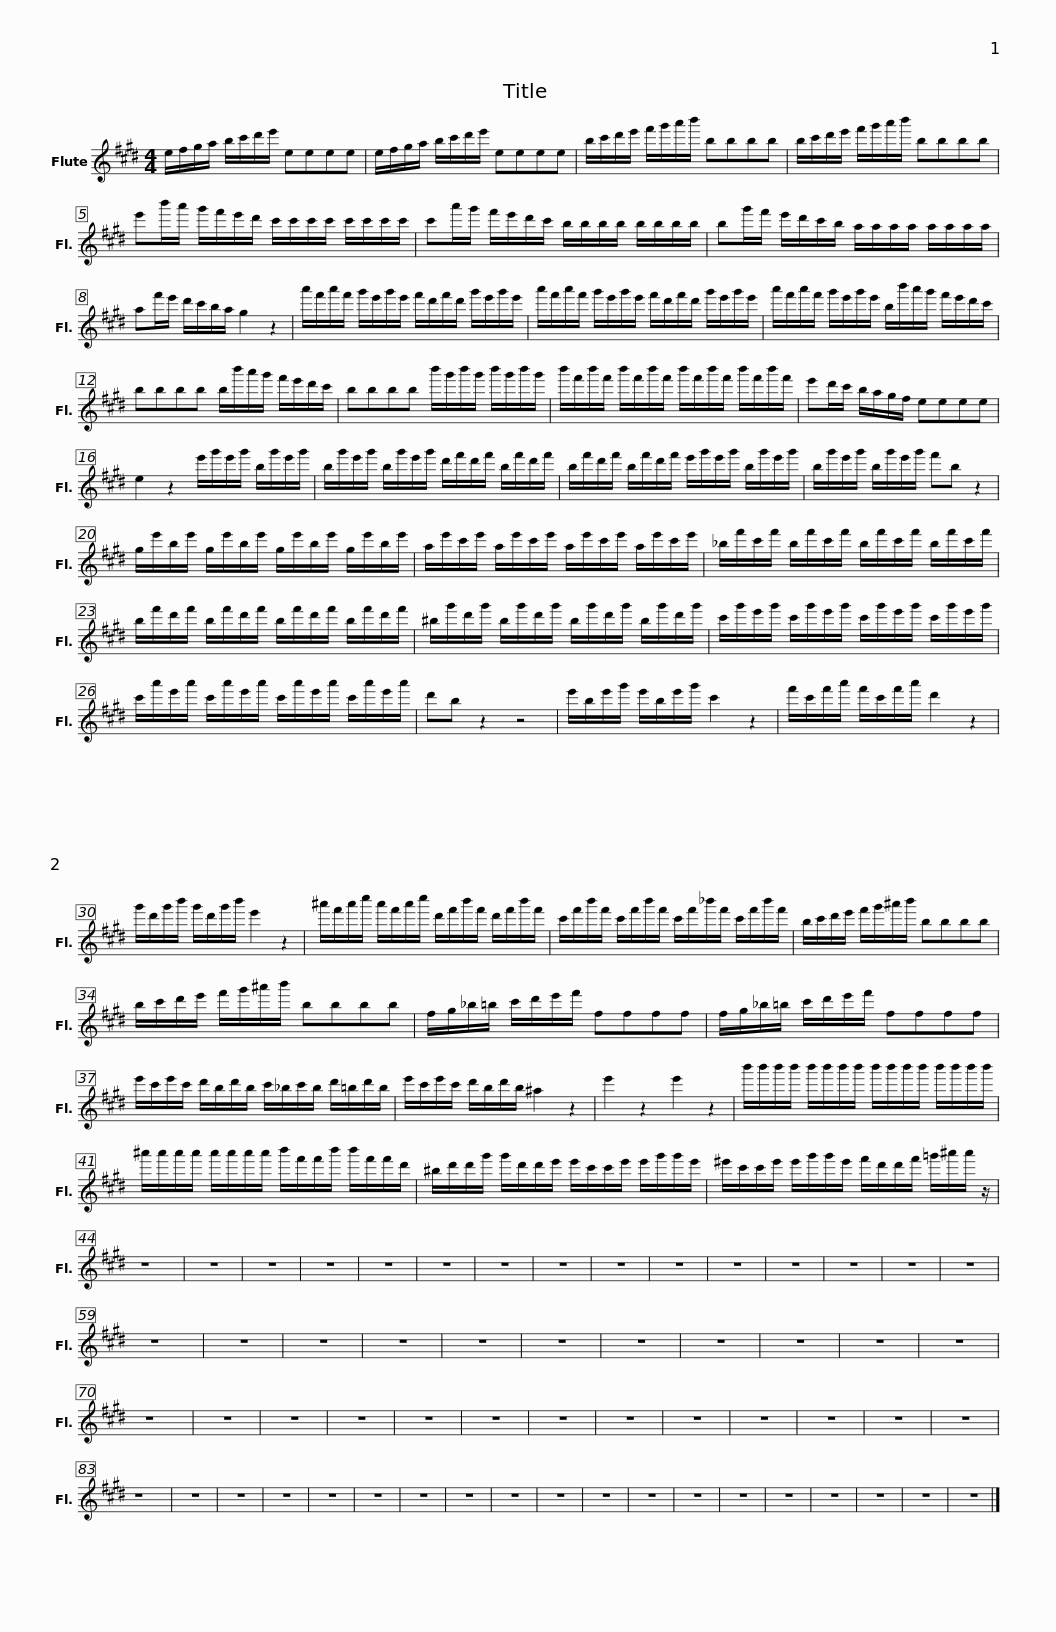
X:1
L:1/8
M:4/4
I:linebreak $
K:E
V:1 treble
V:1
 e/f/g/a/ b/c'/d'/e'/ eeee | e/f/g/a/ b/c'/d'/e'/ eeee | b/c'/d'/e'/ f'/g'/a'/b'/ bbbb |$ b/c'/d'/e'/ f'/g'/a'/b'/ bbbb | e'b'/a'/ g'/f'/e'/d'/ c'/c'/c'/c'/ c'/c'/c'/c'/ |$ %5
 c'a'/g'/ f'/e'/d'/c'/ b/b/b/b/ b/b/b/b/ | bg'/f'/ e'/d'/c'/b/ a/a/a/a/ a/a/a/a/ |$ af'/e'/ d'/c'/b/a/ g2 z2 | a'/f'/a'/f'/ g'/e'/g'/e'/ f'/d'/f'/d'/ g'/e'/g'/e'/ |$ a'/f'/a'/f'/ g'/e'/g'/e'/ f'/d'/f'/d'/ g'/e'/g'/e'/ | %10
 a'/f'/a'/f'/ g'/e'/g'/e'/ b/b'/a'/g'/ f'/e'/d'/c'/ |$ bbbb b/b'/a'/g'/ f'/e'/d'/c'/ | bbbb b'/g'/b'/g'/ b'/g'/b'/g'/ |$ b'/f'/b'/f'/ b'/f'/b'/f'/ b'/f'/b'/f'/ b'/f'/b'/f'/ | e'd'/c'/ b/a/g/f/ eeee | %15
 e2 z2 e'/g'/e'/g'/ b/g'/e'/g'/ |$ b/g'/e'/g'/ b/g'/e'/g'/ d'/f'/d'/f'/ b/f'/d'/f'/ | b/f'/d'/f'/ b/f'/d'/f'/ e'/g'/e'/g'/ b/g'/e'/g'/ |$ b/g'/e'/g'/ b/g'/e'/g'/ f'b z2 | g/e'/b/e'/ g/e'/b/e'/ g/e'/b/e'/ g/e'/b/e'/ |$ %20
 a/e'/c'/e'/ a/e'/c'/e'/ a/e'/c'/e'/ a/e'/c'/e'/ | _b/f'/c'/f'/ b/f'/c'/f'/ b/f'/c'/f'/ b/f'/c'/f'/ |$ b/f'/d'/f'/ b/f'/d'/f'/ b/f'/d'/f'/ b/f'/d'/f'/ | ^b/g'/d'/g'/ b/g'/d'/g'/ b/g'/d'/g'/ b/g'/d'/g'/ |$ c'/g'/e'/g'/ c'/g'/e'/g'/ c'/g'/e'/g'/ c'/g'/e'/g'/ | %25
 c'/a'/e'/a'/ c'/a'/e'/a'/ c'/a'/e'/a'/ c'/a'/e'/a'/ |$ d'b z2 z4 | e'/b/e'/g'/ e'/b/e'/g'/ c'2 z2 | f'/c'/f'/a'/ f'/c'/f'/a'/ d'2 z2 | g'/d'/g'/b'/ g'/d'/g'/b'/ e'2 z2 |$ %30
 ^a'/f'/a'/c''/ a'/f'/a'/c''/ d'/f'/b'/f'/ d'/f'/b'/f'/ | c'/f'/b'/f'/ c'/f'/b'/f'/ c'/f'/_b'/f'/ c'/f'/b'/f'/ |$ b/c'/d'/e'/ f'/g'/^a'/b'/ bbbb | b/c'/d'/e'/ f'/g'/^a'/b'/ bbbb |$ f/g/_b/=b/ c'/d'/e'/f'/ ffff | %35
 f/g/_b/=b/ c'/d'/e'/f'/ ffff |$ e'/c'/e'/c'/ d'/b/d'/b/ c'/_b/c'/b/ d'/=b/d'/b/ | e'/c'/e'/c'/ d'/b/d'/b/ ^a2 z2 | e'2 z2 e'2 z2 |$ b'/b'/b'/b'/ b'/b'/b'/b'/ b'/b'/b'/b'/ b'/b'/b'/b'/ | %40
 ^a'/a'/a'/a'/ a'/a'/a'/a'/ b'/f'/f'/b'/ b'/f'/f'/d'/ |$ ^b/d'/d'/g'/ g'/d'/d'/e'/ e'/c'/c'/e'/ e'/g'/g'/e'/ | ^e'/c'/c'/e'/ e'/g'/g'/e'/ f'/d'/d'/f'/ =g'/^a'/a'/ z/ | z8 |$ z8 | %45
 z8 | z8 | z8 | z8 | z8 | %50
 z8 | z8 | z8 | z8 | z8 | %55
 z8 | z8 | z8 | z8 | z8 | %60
 z8 | z8 |$ z8 | z8 | z8 | %65
 z8 | z8 | z8 | z8 | z8 | %70
 z8 | z8 | z8 | z8 | z8 | %75
 z8 | z8 | z8 | z8 | z8 |$ %80
 z8 | z8 | z8 | z8 | z8 | %85
 z8 | z8 | z8 | z8 | z8 | %90
 z8 | z8 | z8 | z8 | z8 | %95
 z8 | z8 | z8 |$ z8 | z8 | %100
 z8 |] %101
